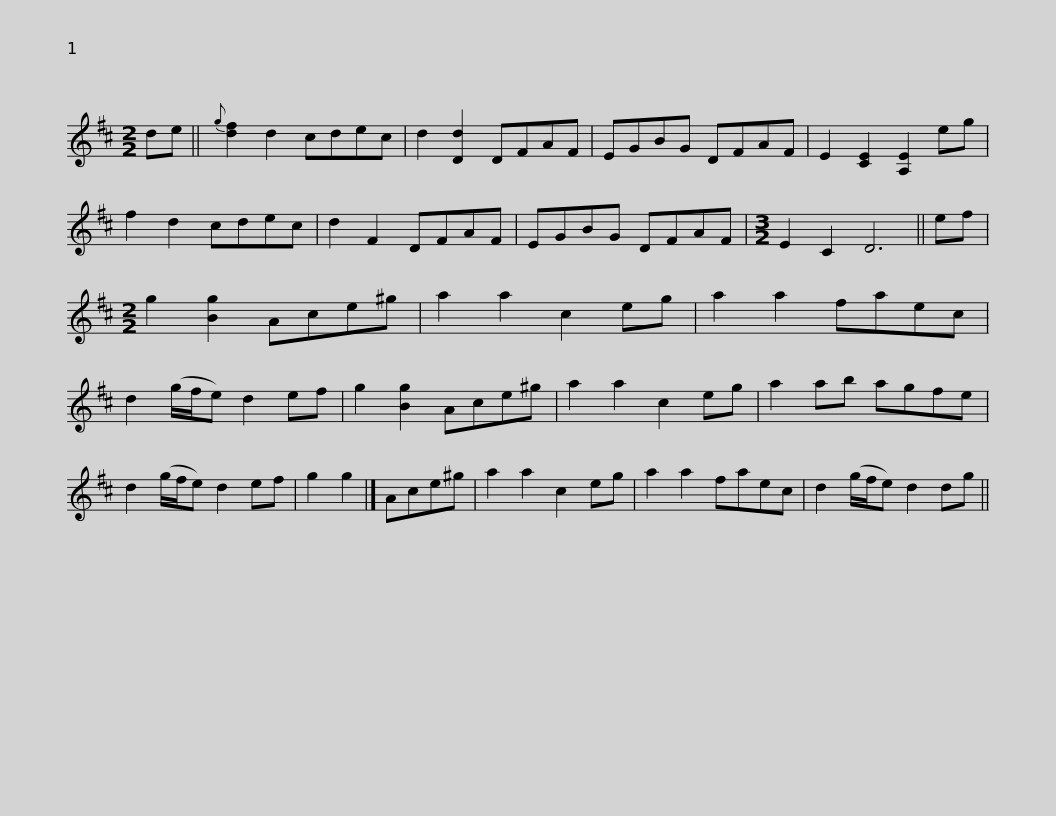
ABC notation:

X:1
L:1/8
M:2/2
I:linebreak $
K:D
V:1 treble
V:1
 de ||{g} [df]2 d2 cdec | d2 [Dd]2 DFAF | EGBG DFAF | E2 [CE]2 [A,E]2 eg | %5
 f2 d2 cdec | d2 F2 DFAF |$ EGBG DFAF |[M:3/2] E2 C2 D6 || ef | %10
[M:2/2] g2 [Bg]2 Ace^g | a2 a2 c2 eg | a2 a2 faec | d2 (g/f/e) d2 ef |$ g2 [Bg]2 Ace^g | %15
 a2 a2 c2 eg | a2 ab agfe | d2 (g/f/e) d2 ef | g2 g2 |] Ace^g | %20
 a2 a2 c2 eg |$ a2 a2 faec | d2 (g/f/e) d2 dg || %23
